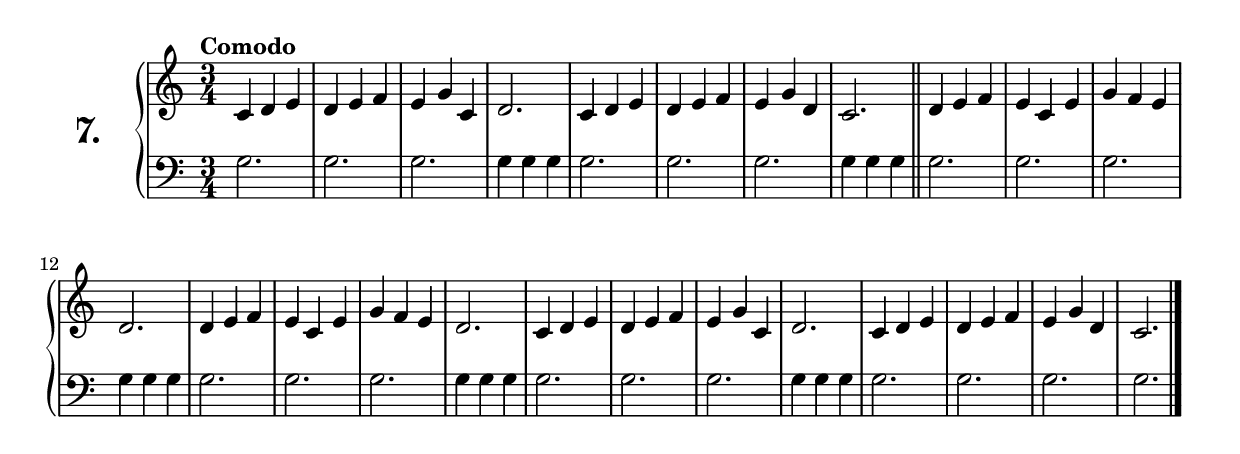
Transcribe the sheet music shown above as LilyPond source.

\version "2.18.0"

\score {
  \new PianoStaff  <<
    \set PianoStaff.instrumentName = \markup {
      \huge \bold \number "7." }

    \new Staff = "upper" \with {
      midiInstrument = #"acoustic grand" }

    \relative c' {
      \clef treble
      \key c \major
      \time 3/4
      \tempo "Comodo" %4 = 120

      c4 d e  | %01
      d e f   | %02
      e4 g c, | %03
      d2.     | %04
      c4 d e  | %05
      d e f   | %06
      e g d   | %07
      c2.     | %08
      \bar "||"
      d4 e f  | %09
      e c e   | %10
      g f e   | %11
      d2.     | %12
      d4 e f  | %13
      e c e   | %14
      g f e   | %15
      d2.     | %16
      c4 d e  | %17
      d e f   | %18
      e g c,  | %19
      d2.     | %20
      c4 d e  | %21
      d e f   | %22
      e g d   | %23
      c2.     | %24
      \bar "|."
    }
    \new Staff = "lower" \with {
      midiInstrument = #"acoustic grand" }

    \relative c' {
      \clef bass
      \key c \major
      \time 3/4

      \repeat unfold 5 {
        g2.
        g
        g
        g4 g g
      }
      \repeat unfold 4 {
        g2.
      }
      \bar "|."
    }
  >>
  \layout { }
  \midi { }
  \header {
    composer = "Ferdinand Beyer; Op. 101; Nº.10"
    piece = ""
    %opus = "824"
  }
}

